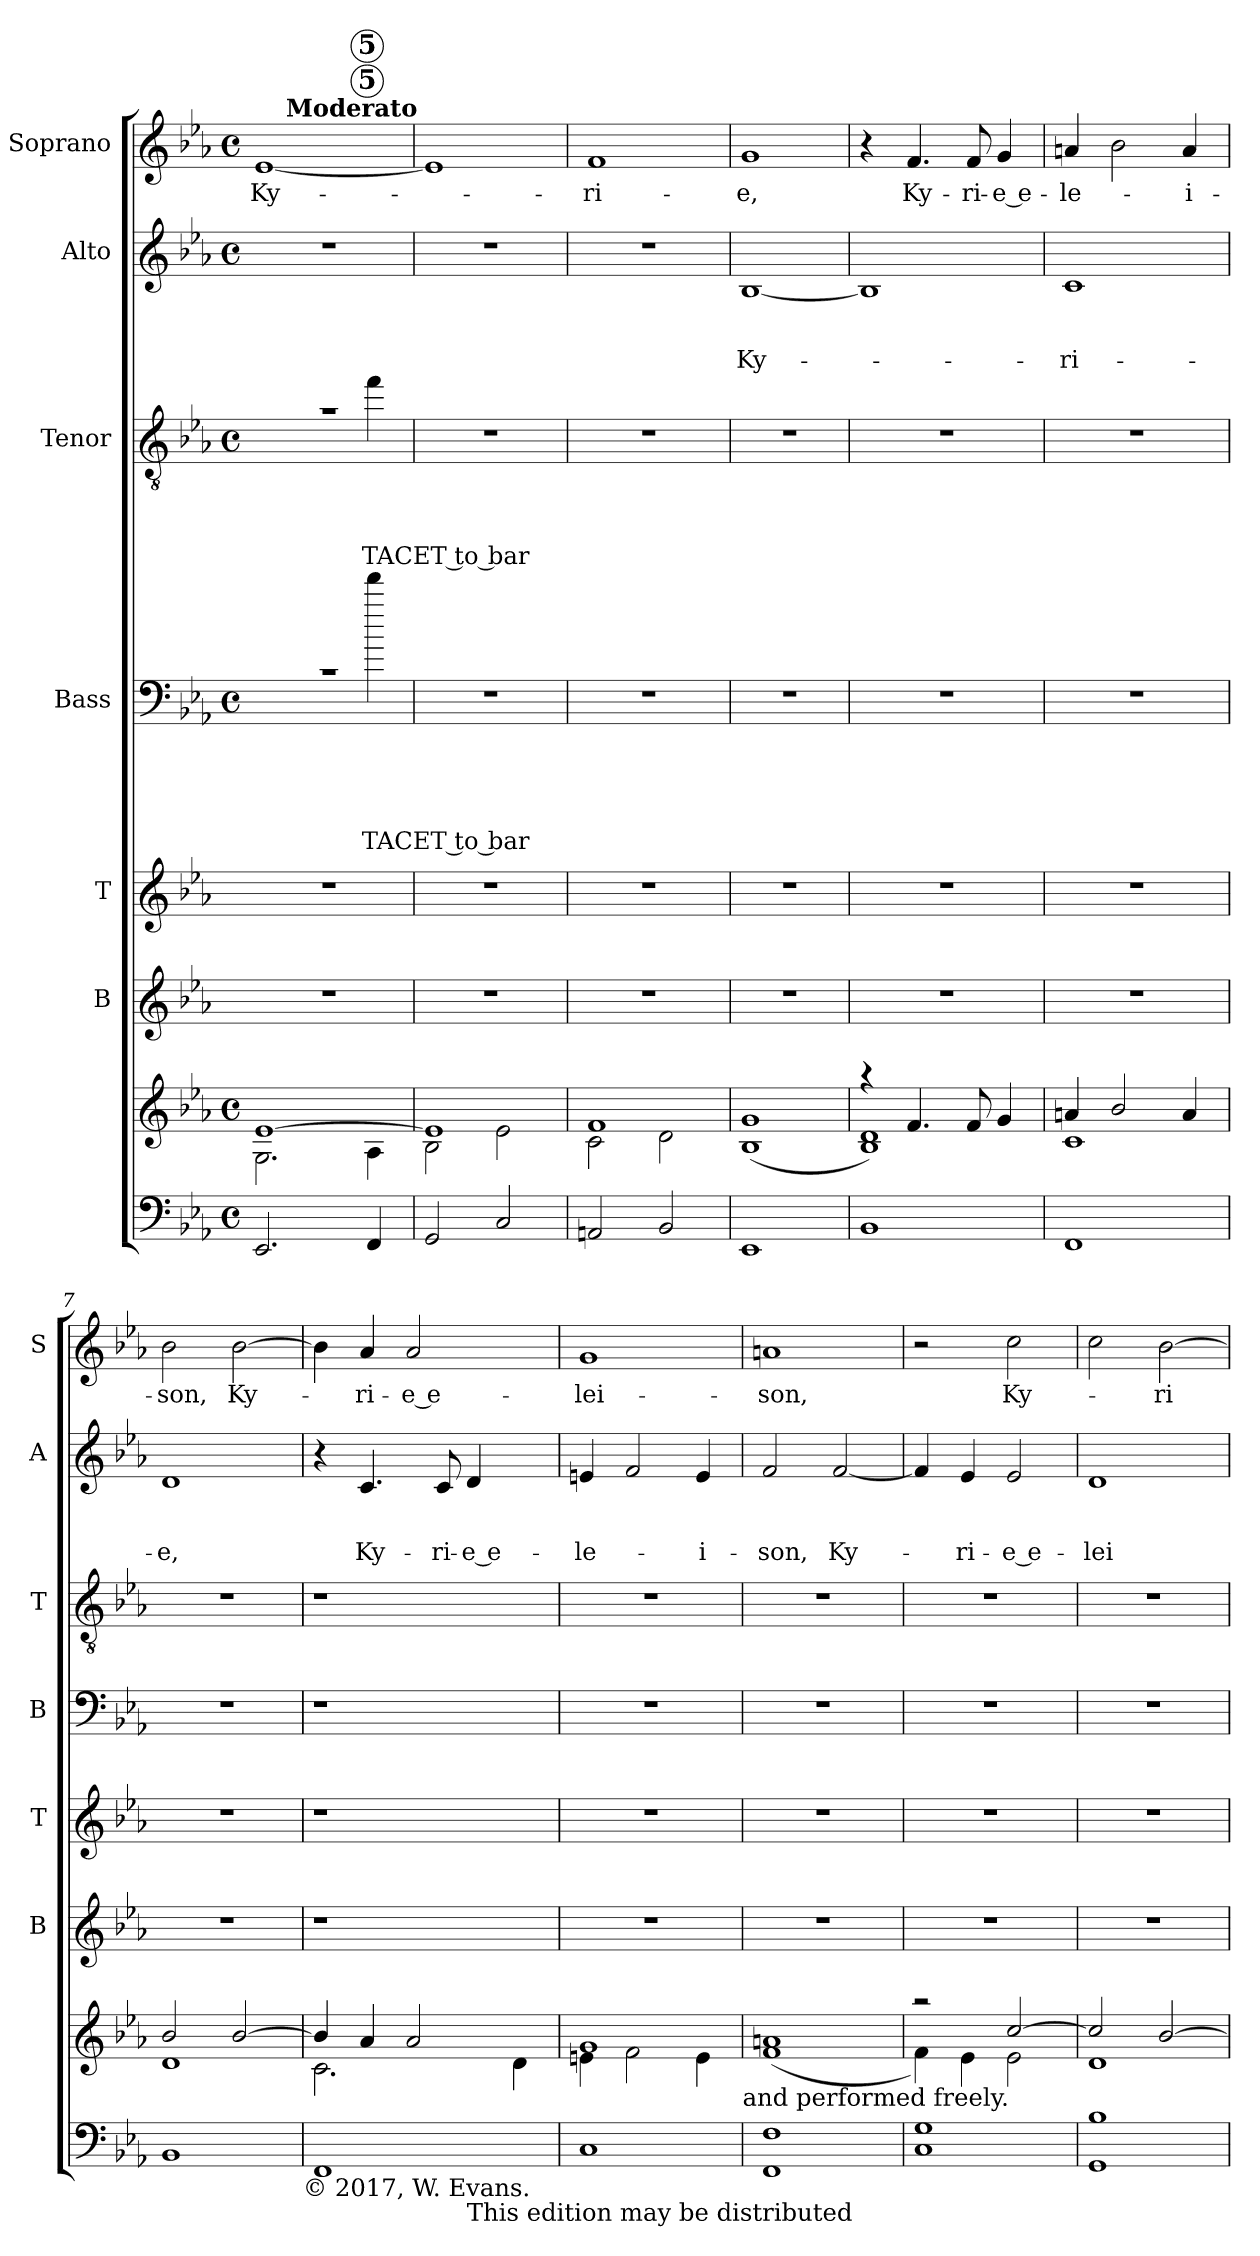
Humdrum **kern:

**kern	**kern	**kern	**kern	**kern	**text	**text	**text	**text	**text	**kern	**text	**text	**text	**text	**kern	**text	**text	**text	**kern	**text
*part8	*part7	*part6	*part5	*part4	*part4	*part4	*part4	*part4	*part4	*part3	*part3	*part3	*part3	*part3	*part2	*part2	*part2	*part2	*part1	*part1
*staff8	*staff7	*staff6	*staff5	*staff4	*staff4	*staff4	*staff4	*staff4	*staff4	*staff3	*staff3	*staff3	*staff3	*staff3	*staff2	*staff2	*staff2	*staff2	*staff1	*staff1
*	*	*I"B	*I"T	*I"Bass	*	*	*	*	*	*I"Tenor	*	*	*	*	*I"Alto	*	*	*	*I"Soprano	*
*	*	*I'B	*I'T	*I'B	*	*	*	*	*	*I'T	*	*	*	*	*I'A	*	*	*	*I'S	*
!!LO:PB:g=z
*clefF4	*clefG2	*clefG2	*clefG2	*clefF4	*	*	*	*	*	*clefGv2	*	*	*	*	*clefG2	*	*	*	*clefG2	*
*k[b-e-a-]	*k[b-e-a-]	*k[b-e-a-]	*k[b-e-a-]	*k[b-e-a-]	*	*	*	*	*	*k[b-e-a-]	*	*	*	*	*k[b-e-a-]	*	*	*	*k[b-e-a-]	*
*E-:	*E-:	*E-:	*E-:	*E-:	*	*	*	*	*	*E-:	*	*	*	*	*E-:	*	*	*	*E-:	*
*M4/4	*M4/4	*	*	*M4/4	*	*	*	*	*	*M4/4	*	*	*	*	*M4/4	*	*	*	*M4/4	*
*met(c)	*met(c)	*	*	*met(c)	*	*	*	*	*	*met(c)	*	*	*	*	*met(c)	*	*	*	*met(c)	*
!!LO:REH:place=s3:b:enc=circle:t=5:qo=3
!!LO:REH:place=s4:b:enc=circle:t=5:qo=3
=1	=1	=1	=1	=1	=1	=1	=1	=1	=1	=1	=1	=1	=1	=1	=1	=1	=1	=1	=1	=1
*	*^	*	*	*^	*	*	*	*	*	*^	*	*	*	*	*	*	*	*	*	*
!	!	!	!	!	!	!	!	!	!	!	!	!	!	!	!	!	!	!	!	!	!	!	!LO:LY:b
*	*	*	*	*	*	*	*	*	*	*	*	*	*	*	*	*	*	*	*	*	*	*^	*
2.EE-/	[>1e-	2.G\	1r	1r	1rc	2.ryy	.	.	.	.	.	1ra	2.ryy	.	.	.	.	1r	.	.	.	[<1e-	8ryy	Ky-
*	*	*	*	*	*	*	*	*	*	*	*	*	*	*	*	*	*	*	*	*	*	*MM110	*	*
!	!	!	!	!	!	!	!	!	!	!	!	!	!	!	!	!	!	!	!	!	!	!	!LO:TX:a:B:t=Moderato	!
.	.	.	.	.	.	.	.	.	.	.	.	.	.	.	.	.	.	.	.	.	.	.	2..ryy	.
!	!	!	!	!	!	!	!	!	!	!	!LO:LY:b:rj	!	!	!	!	!	!LO:LY:b:rj	!	!	!	!	!	!	!
4FF/	.	4A-\	.	.	.	4fff	.	.	.	.	TACET to bar	.	4ff	.	.	.	TACET to bar	.	.	.	.	.	.	.
*	*	*	*	*	*v	*v	*	*	*	*	*	*	*	*	*	*	*	*	*	*	*	*v	*v	*
*	*	*	*	*	*	*	*	*	*	*	*v	*v	*	*	*	*	*	*	*	*	*	*
=2	=2	=2	=2	=2	=2	=2	=2	=2	=2	=2	=2	=2	=2	=2	=2	=2	=2	=2	=2	=2	=2
2GG/	1e-]	2B-\	1r	1r	1r	.	.	.	.	.	1r	.	.	.	.	1r	.	.	.	1e-]	.
2C/	.	2e-\	.	.	.	.	.	.	.	.	.	.	.	.	.	.	.	.	.	.	.
=3	=3	=3	=3	=3	=3	=3	=3	=3	=3	=3	=3	=3	=3	=3	=3	=3	=3	=3	=3	=3	=3
!	!	!	!	!	!	!	!	!	!	!	!	!	!	!	!	!	!	!	!	!	!LO:LY:b:rj
2AAn/	1f	2c\	1r	1r	1r	.	.	.	.	.	1r	.	.	.	.	1r	.	.	.	1f	-ri-
2BB-/	.	2d\	.	.	.	.	.	.	.	.	.	.	.	.	.	.	.	.	.	.	.
=4	=4	=4	=4	=4	=4	=4	=4	=4	=4	=4	=4	=4	=4	=4	=4	=4	=4	=4	=4	=4	=4
!	!	!	!	!	!	!	!	!	!	!	!	!	!	!	!	!	!	!	!LO:LY:b	!	!LO:LY:b
*	*v	*v	*	*	*	*	*	*	*	*	*	*	*	*	*	*	*	*	*	*	*
1EE-	(<1B- 1g	1r	1r	1r	.	.	.	.	.	1r	.	.	.	.	[<1B-	.	.	Ky-	1g	-e,
=5	=5	=5	=5	=5	=5	=5	=5	=5	=5	=5	=5	=5	=5	=5	=5	=5	=5	=5	=5	=5
*	*^	*	*	*	*	*	*	*	*	*	*	*	*	*	*	*	*	*	*	*
1BB-	4raa	1B- 1d)	1r	1r	1r	.	.	.	.	.	1r	.	.	.	.	1B-]	.	.	.	4r	.
!	!	!	!	!	!	!	!	!	!	!	!	!	!	!	!	!	!	!	!	!	!LO:LY:b
.	4.f/	.	.	.	.	.	.	.	.	.	.	.	.	.	.	.	.	.	.	4.f/	Ky-
!	!	!	!	!	!	!	!	!	!	!	!	!	!	!	!	!	!	!	!	!	!LO:LY:b
.	8f/	.	.	.	.	.	.	.	.	.	.	.	.	.	.	.	.	.	.	8f/	-ri-
!	!	!	!	!	!	!	!	!	!	!	!	!	!	!	!	!	!	!	!	!	!LO:LY:b:rj
.	4g/	.	.	.	.	.	.	.	.	.	.	.	.	.	.	.	.	.	.	4g/	-e e-
!!LO:LB:g=z
=6	=6	=6	=6	=6	=6	=6	=6	=6	=6	=6	=6	=6	=6	=6	=6	=6	=6	=6	=6	=6	=6
!	!	!	!	!	!	!	!	!	!	!	!	!	!	!	!	!	!	!	!LO:LY:b:rj	!	!LO:LY:b
1FF	4an/	1c	1r	1r	1r	.	.	.	.	.	1r	.	.	.	.	1c	.	.	-ri-	4an/	-le-
.	2b-/	.	.	.	.	.	.	.	.	.	.	.	.	.	.	.	.	.	.	2b-\	.
!	!	!	!	!	!	!	!	!	!	!	!	!	!	!	!	!	!	!	!	!	!LO:LY:b
.	4a/	.	.	.	.	.	.	.	.	.	.	.	.	.	.	.	.	.	.	4a/	-i-
=7	=7	=7	=7	=7	=7	=7	=7	=7	=7	=7	=7	=7	=7	=7	=7	=7	=7	=7	=7	=7	=7
!	!	!	!	!	!	!	!	!	!	!	!	!	!	!	!	!	!	!	!LO:LY:b	!	!LO:LY:b
1BB-	2b-/	1d	1r	1r	1r	.	.	.	.	.	1r	.	.	.	.	1d	.	.	-e,	2b-\	-son,
!	!	!	!	!	!	!	!	!	!	!	!	!	!	!	!	!	!	!	!	!	!LO:LY:b
.	[>2b-/	.	.	.	.	.	.	.	.	.	.	.	.	.	.	.	.	.	.	[>2b-\	Ky-
!LO:TX:b:t=© 2017, W. Evans.	!	!	!	!	!	!	!	!	!	!	!	!	!	!	!	!	!	!	!	!	!
=8	=8	=8	=8	=8	=8	=8	=8	=8	=8	=8	=8	=8	=8	=8	=8	=8	=8	=8	=8	=8	=8
*^	*	*	*	*	*	*	*	*	*	*	*	*	*	*	*	*	*	*	*	*	*
1FF	2.ryy	4b-/]	2.c\	1r	1r	1r	.	.	.	.	.	1r	.	.	.	.	4r	.	.	.	4b-\]	.
!	!	!	!	!	!	!	!	!	!	!	!	!	!	!	!	!	!	!	!	!LO:LY:b	!	!LO:LY:b
.	.	4a-/	.	.	.	.	.	.	.	.	.	.	.	.	.	.	4.c/	.	.	Ky-	4a-/	-ri-
!	!	!	!	!	!	!	!	!	!	!	!	!	!	!	!	!	!	!	!	!	!	!LO:LY:b:rj
.	.	2a-/	.	.	.	.	.	.	.	.	.	.	.	.	.	.	.	.	.	.	2a-/	-e e-
!	!	!	!	!	!	!	!	!	!	!	!	!	!	!	!	!	!	!	!	!LO:LY:b	!	!
.	.	.	.	.	.	.	.	.	.	.	.	.	.	.	.	.	8c/	.	.	-ri-	.	.
!	!LO:TX:b:t=This edition may be distributed	!	!	!	!	!	!	!	!	!	!	!	!	!	!	!	!	!	!	!	!	!
!	!	!	!	!	!	!	!	!	!	!	!	!	!	!	!	!	!	!	!	!LO:LY:b:rj	!	!
.	2ryy	.	4ryy	.	.	.	.	.	.	.	.	.	.	.	.	.	4d/	.	.	-e e-	.	.
4ryy	.	4ryy	4d\	4ryy	4ryy	4ryy	.	.	.	.	.	4ryy	.	.	.	.	4ryy	.	.	.	4ryy	.
=9	=9	=9	=9	=9	=9	=9	=9	=9	=9	=9	=9	=9	=9	=9	=9	=9	=9	=9	=9	=9	=9	=9
!	!	!	!	!	!	!	!	!	!	!	!	!	!	!	!	!	!	!	!	!LO:LY:b	!	!LO:LY:b
*v	*v	*	*	*	*	*	*	*	*	*	*	*	*	*	*	*	*	*	*	*	*	*
1C	1g	4en\	1r	1r	1r	.	.	.	.	.	1r	.	.	.	.	4en/	.	.	-le-	1g	-lei-
.	.	2f\	.	.	.	.	.	.	.	.	.	.	.	.	.	2f/	.	.	.	.	.
!	!	!	!	!	!	!	!	!	!	!	!	!	!	!	!	!	!	!	!LO:LY:b	!	!
.	.	4e\	.	.	.	.	.	.	.	.	.	.	.	.	.	4e/	.	.	-i-	.	.
!	!	!LO:TX:b:t=and performed freely.	!	!	!	!	!	!	!	!	!	!	!	!	!	!	!	!	!	!	!
=10	=10	=10	=10	=10	=10	=10	=10	=10	=10	=10	=10	=10	=10	=10	=10	=10	=10	=10	=10	=10	=10
!	!	!	!	!	!	!	!	!	!	!	!	!	!	!	!	!	!	!	!LO:LY:b	!	!LO:LY:b
*	*v	*v	*	*	*	*	*	*	*	*	*	*	*	*	*	*	*	*	*	*	*
1FF 1F	(<1f 1an	1r	1r	1r	.	.	.	.	.	1r	.	.	.	.	2f/	.	.	-son,	1an	-son,
!	!	!	!	!	!	!	!	!	!	!	!	!	!	!	!	!	!	!LO:LY:b	!	!
.	.	.	.	.	.	.	.	.	.	.	.	.	.	.	[>2f/	.	.	Ky-	.	.
!!LO:PB:g=z
=11	=11	=11	=11	=11	=11	=11	=11	=11	=11	=11	=11	=11	=11	=11	=11	=11	=11	=11	=11	=11
*	*^	*	*	*	*	*	*	*	*	*	*	*	*	*	*	*	*	*	*	*
1C 1G	2raa	4f\)	1r	1r	1r	.	.	.	.	.	1r	.	.	.	.	4f/]	.	.	.	2r	.
!	!	!	!	!	!	!	!	!	!	!	!	!	!	!	!	!	!	!	!LO:LY:b	!	!
.	.	4e-\	.	.	.	.	.	.	.	.	.	.	.	.	.	4e-/	.	.	-ri-	.	.
!	!	!	!	!	!	!	!	!	!	!	!	!	!	!	!	!	!	!	!LO:LY:b:rj	!	!LO:LY:b
.	[>2cc/	2e-\	.	.	.	.	.	.	.	.	.	.	.	.	.	2e-/	.	.	-e e-	2cc\	Ky-
=12	=12	=12	=12	=12	=12	=12	=12	=12	=12	=12	=12	=12	=12	=12	=12	=12	=12	=12	=12	=12	=12
!	!	!	!	!	!	!	!	!	!	!	!	!	!	!	!	!	!	!	!LO:LY:b	!	!
1GG 1B-	2cc/]	1d	1r	1r	1r	.	.	.	.	.	1r	.	.	.	.	1d	.	.	-lei-	2cc\	.
!	!	!	!	!	!	!	!	!	!	!	!	!	!	!	!	!	!	!	!	!	!LO:LY:b
.	[>2b-/	.	.	.	.	.	.	.	.	.	.	.	.	.	.	.	.	.	.	[>2b-\	-ri-
*	*v	*v	*	*	*	*	*	*	*	*	*	*	*	*	*	*	*	*	*	*	*
=	=	=	=	=	=	=	=	=	=	=	=	=	=	=	=	=	=	=	=	=
*-	*-	*-	*-	*-	*-	*-	*-	*-	*-	*-	*-	*-	*-	*-	*-	*-	*-	*-	*-	*-
